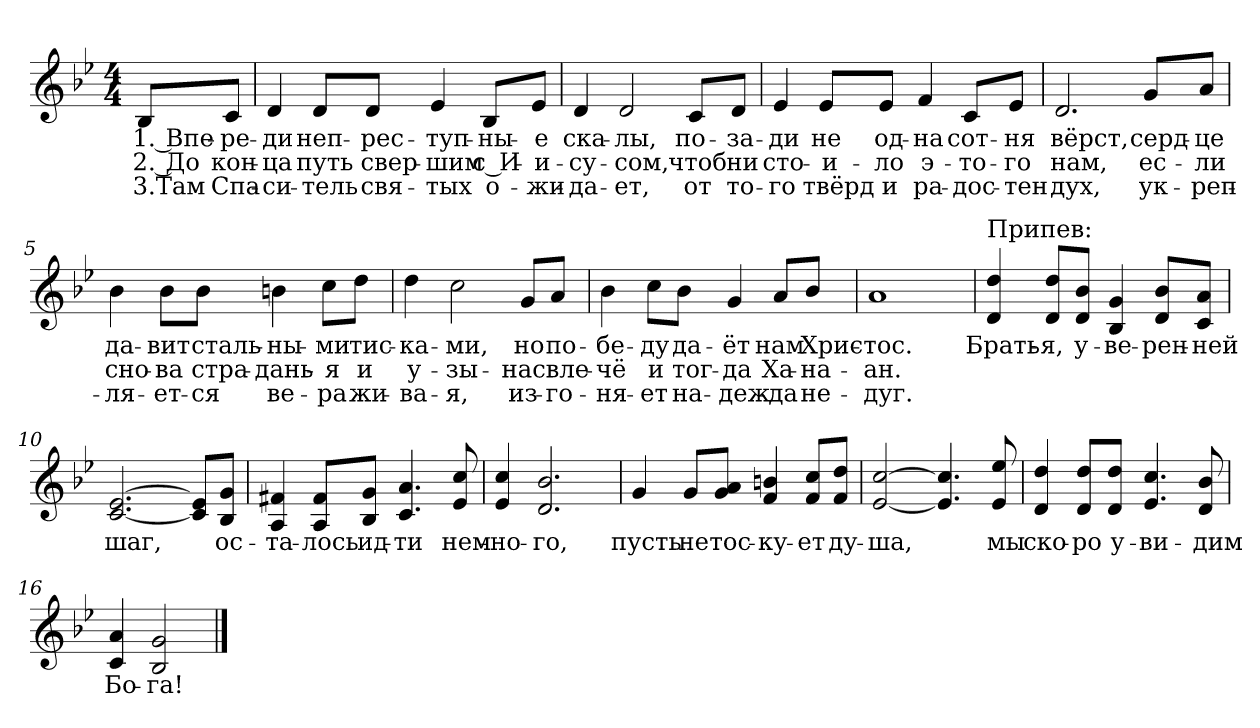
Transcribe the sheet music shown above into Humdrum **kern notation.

**kern	**text	**text	**text
*part1	*part1	*part1	*part1
*staff1	*staff1	*staff1	*staff1
*clefG2	*	*	*
*k[b-e-]	*	*	*
*g:	*	*	*
*M4/4	*	*	*
=	=	=	=
!	!LO:LY:b	!LO:LY:b	!LO:LY:b
8B-/L	1. Впе-	2. До	3.Там
!	!LO:LY:b	!LO:LY:b	!LO:LY:b
8c/J	-ре-	кон-	Спа-
=1	=1	=1	=1
!	!LO:LY:b	!LO:LY:b	!LO:LY:b
4d/	-ди	-ца	-си-
!	!LO:LY:b	!LO:LY:b	!LO:LY:b
8d/L	неп-	путь	-тель
!	!LO:LY:b	!LO:LY:b	!LO:LY:b
8d/J	-рес-	свер-	свя-
!	!LO:LY:b	!LO:LY:b	!LO:LY:b
4e-/	-туп-	-шим	-тых
!	!LO:LY:b	!LO:LY:b	!LO:LY:b
8B-/L	-ны-	с И-	о-
!	!LO:LY:b	!LO:LY:b	!LO:LY:b
8e-/J	-е	-и-	-жи-
=2	=2	=2	=2
!	!LO:LY:b	!LO:LY:b	!LO:LY:b
4d/	ска-	-су-	-да-
!	!LO:LY:b	!LO:LY:b	!LO:LY:b
2d/	-лы,	-сом,	-ет,
!	!LO:LY:b	!LO:LY:b	!LO:LY:b
8c/L	по-	чтоб	от
!	!LO:LY:b	!LO:LY:b	!LO:LY:b
8d/J	-за-	ни	то-
!!LO:LB:g=z
=3	=3	=3	=3
!	!LO:LY:b	!LO:LY:b	!LO:LY:b
4e-/	-ди	сто-	-го
!	!LO:LY:b	!LO:LY:b	!LO:LY:b
8e-/L	не	-и-	твёрд
!	!LO:LY:b	!LO:LY:b	!LO:LY:b
8e-/J	од-	-ло	и
!	!LO:LY:b	!LO:LY:b	!LO:LY:b
4f/	-на	э-	ра-
!	!LO:LY:b	!LO:LY:b	!LO:LY:b
8c/L	сот-	-то-	-дос-
!	!LO:LY:b	!LO:LY:b	!LO:LY:b
8e-/J	-ня	-го	-тен
=4	=4	=4	=4
!	!LO:LY:b	!LO:LY:b	!LO:LY:b
2.d/	вёрст,	нам,	дух,
!	!LO:LY:b	!LO:LY:b	!LO:LY:b
8g/L	серд-	ес-	ук-
!	!LO:LY:b	!LO:LY:b	!LO:LY:b
8a/J	-це	-ли	-реп-
=5	=5	=5	=5
!	!LO:LY:b	!LO:LY:b	!LO:LY:b
4b-\	да-	сно-	-ля-
!	!LO:LY:b	!LO:LY:b	!LO:LY:b
8b-\L	-вит	-ва	-ет-
!	!LO:LY:b	!LO:LY:b	!LO:LY:b
8b-\J	сталь-	стра-	-ся
!	!LO:LY:b	!LO:LY:b	!LO:LY:b
4bn\	-ны-	-дань-	ве-
!	!LO:LY:b	!LO:LY:b	!LO:LY:b
8cc\L	-ми	-я	-ра
!	!LO:LY:b	!LO:LY:b	!LO:LY:b
8dd\J	тис-	и	жи-
!!LO:LB:g=z
=6	=6	=6	=6
!	!LO:LY:b	!LO:LY:b	!LO:LY:b
4dd\	-ка-	у-	-ва-
!	!LO:LY:b	!LO:LY:b	!LO:LY:b
2cc\	-ми,	-зы-	-я,
!	!LO:LY:b	!LO:LY:b	!LO:LY:b
8g/L	но	-нас	из-
!	!LO:LY:b	!LO:LY:b	!LO:LY:b
8a/J	по-	вле-	-го-
=7	=7	=7	=7
!	!LO:LY:b	!LO:LY:b	!LO:LY:b
4b-\	-бе-	-чё	-ня-
!	!LO:LY:b	!LO:LY:b	!LO:LY:b
8cc\L	-ду	и	-ет
!	!LO:LY:b	!LO:LY:b	!LO:LY:b
8b-\J	да-	тог-	на-
!	!LO:LY:b	!LO:LY:b	!LO:LY:b
4g/	-ёт	-да	-деж-
!	!LO:LY:b	!LO:LY:b	!LO:LY:b
8a/L	нам	Ха-	-да
!	!LO:LY:b	!LO:LY:b	!LO:LY:b
8b-/J	Хрис-	-на-	не-
=8	=8	=8	=8
!	!LO:LY:b	!LO:LY:b	!LO:LY:b
1a	-тос.	-ан.	-дуг.
!!LO:LB:g=z
=9	=9	=9	=9
!LO:TX:a:t=Припев&colon;	!	!	!
!	!LO:LY:b	!	!
4d/ 4dd/	Брать-	.	.
!	!LO:LY:b	!	!
8d/ 8dd/L	-я,	.	.
!	!LO:LY:b	!	!
8d/ 8b-/J	у-	.	.
!	!LO:LY:b	!	!
4B-/ 4g/	-ве-	.	.
!	!LO:LY:b	!	!
8d/ 8b-/L	-рен-	.	.
!	!LO:LY:b	!	!
8c/ 8a/J	-ней	.	.
=10	=10	=10	=10
!	!LO:LY:b	!	!
[2.c/ [2.e-/	шаг,	.	.
8c]/ 8e-]/L	.	.	.
!	!LO:LY:b	!	!
8B-/ 8g/J	ос-	.	.
=11	=11	=11	=11
!	!LO:LY:b	!	!
4A/ 4f#X/	-та-	.	.
!	!LO:LY:b	!	!
8A/ 8f#/L	-лось	.	.
!	!LO:LY:b	!	!
8B-/ 8g/J	ид-	.	.
!	!LO:LY:b	!	!
4.c/ 4.a/	-ти	.	.
!	!LO:LY:b	!	!
8e-/ 8cc/	нем-	.	.
=12	=12	=12	=12
!	!LO:LY:b	!	!
4e-/ 4cc/	-но-	.	.
!	!LO:LY:b	!	!
2.d/ 2.b-/	-го,	.	.
!!LO:LB:g=z
=13	=13	=13	=13
!	!LO:LY:b	!	!
4g/	пусть	.	.
!	!LO:LY:b	!	!
8g/L	не	.	.
!	!LO:LY:b	!	!
8g/ 8a/J	тос-	.	.
!	!LO:LY:b	!	!
4f/ 4bn/	-ку-	.	.
!	!LO:LY:b	!	!
8f/ 8cc/L	-ет	.	.
!	!LO:LY:b	!	!
8f/ 8dd/J	ду-	.	.
=14	=14	=14	=14
!	!LO:LY:b	!	!
[2e-/ [2cc/	-ша,	.	.
4.e-/] 4.cc/]	.	.	.
!	!LO:LY:b	!	!
8e-/ 8ee-/	мы	.	.
=15	=15	=15	=15
!	!LO:LY:b	!	!
4d/ 4dd/	ско-	.	.
!	!LO:LY:b	!	!
8d/ 8dd/L	-ро	.	.
!	!LO:LY:b	!	!
8d/ 8dd/J	у-	.	.
!	!LO:LY:b	!	!
4.e-/ 4.cc/	-ви-	.	.
!	!LO:LY:b	!	!
8d/ 8b-/	-дим	.	.
=16	=16	=16	=16
!	!LO:LY:b	!	!
4c/ 4a/	Бо-	.	.
!	!LO:LY:b	!	!
2B-/ 2g/	-га!	.	.
==	==	==	==
*-	*-	*-	*-
